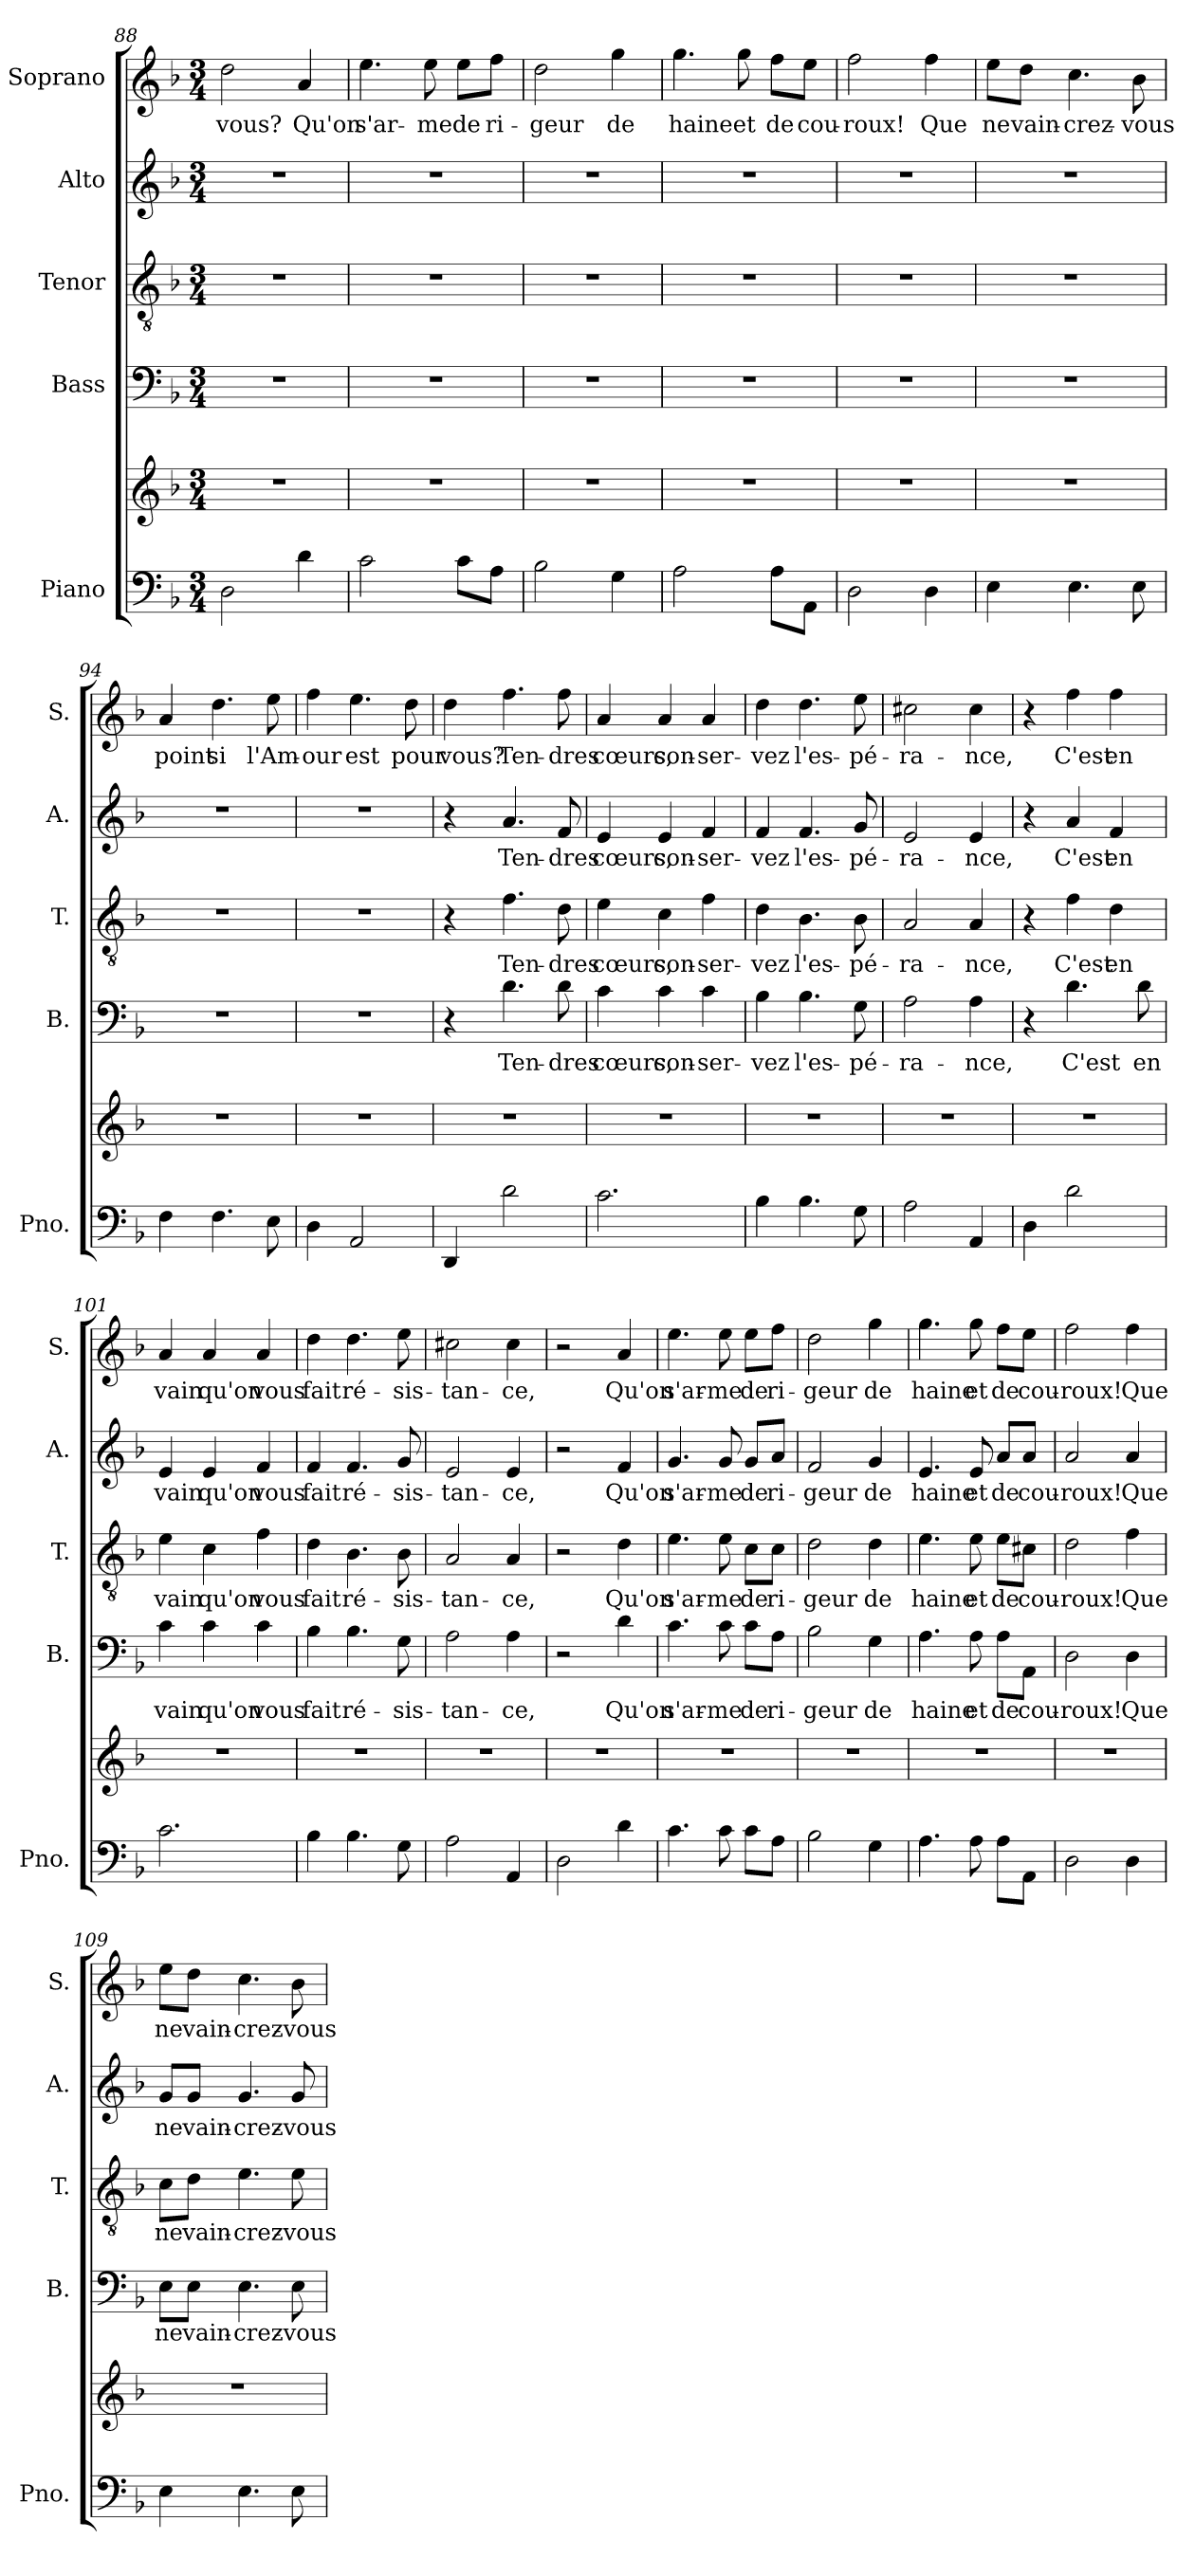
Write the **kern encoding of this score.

**kern	**kern	**kern	**text	**kern	**text	**kern	**text	**kern	**text
*part5	*part5	*part4	*part4	*part3	*part3	*part2	*part2	*part1	*part1
*staff6	*staff5	*staff4	*staff4	*staff3	*staff3	*staff2	*staff2	*staff1	*staff1
*I"Piano	*	*I"Bass	*	*I"Tenor	*	*I"Alto	*	*I"Soprano	*
*I'Pno.	*	*I'B.	*	*I'T.	*	*I'A.	*	*I'S.	*
*clefF4	*clefG2	*clefF4	*	*clefGv2	*	*clefG2	*	*clefG2	*
*k[b-]	*k[b-]	*k[b-]	*	*k[b-]	*	*k[b-]	*	*k[b-]	*
*M3/4	*M3/4	*M3/4	*	*M3/4	*	*M3/4	*	*M3/4	*
=88	=88	=88	=88	=88	=88	=88	=88	=88	=88
!	!	!	!	!	!	!	!	!	!LO:LY:b
2D\	2.r	2.r	.	2.r	.	2.r	.	2dd\	vous?
!	!	!	!	!	!	!	!	!	!LO:LY:b
4d\	.	.	.	.	.	.	.	4a/	Qu'on
=89	=89	=89	=89	=89	=89	=89	=89	=89	=89
!	!	!	!	!	!	!	!	!	!LO:LY:b
2c\	2.r	2.r	.	2.r	.	2.r	.	4.ee\	s'ar-
!	!	!	!	!	!	!	!	!	!LO:LY:b
.	.	.	.	.	.	.	.	8ee\	-me
!	!	!	!	!	!	!	!	!	!LO:LY:b
8c\L	.	.	.	.	.	.	.	8ee\L	de
!	!	!	!	!	!	!	!	!	!LO:LY:b
8A\J	.	.	.	.	.	.	.	8ff\J	ri-
=90	=90	=90	=90	=90	=90	=90	=90	=90	=90
!	!	!	!	!	!	!	!	!	!LO:LY:b
2B-\	2.r	2.r	.	2.r	.	2.r	.	2dd\	-geur
!	!	!	!	!	!	!	!	!	!LO:LY:b
4G\	.	.	.	.	.	.	.	4gg\	de
=91	=91	=91	=91	=91	=91	=91	=91	=91	=91
!	!	!	!	!	!	!	!	!	!LO:LY:b
2A\	2.r	2.r	.	2.r	.	2.r	.	4.gg\	haine
!	!	!	!	!	!	!	!	!	!LO:LY:b
.	.	.	.	.	.	.	.	8gg\	et
!	!	!	!	!	!	!	!	!	!LO:LY:b
8A\L	.	.	.	.	.	.	.	8ff\L	de
!	!	!	!	!	!	!	!	!	!LO:LY:b
8AA\J	.	.	.	.	.	.	.	8ee\J	cou-
=92	=92	=92	=92	=92	=92	=92	=92	=92	=92
!	!	!	!	!	!	!	!	!	!LO:LY:b
2D\	2.r	2.r	.	2.r	.	2.r	.	2ff\	-roux!
!	!	!	!	!	!	!	!	!	!LO:LY:b
4D\	.	.	.	.	.	.	.	4ff\	Que
!!LO:PB:g=z
=93	=93	=93	=93	=93	=93	=93	=93	=93	=93
!	!	!	!	!	!	!	!	!	!LO:LY:b
4E\	2.r	2.r	.	2.r	.	2.r	.	8ee\L	ne
!	!	!	!	!	!	!	!	!	!LO:LY:b
.	.	.	.	.	.	.	.	8dd\J	vain-
!	!	!	!	!	!	!	!	!	!LO:LY:b
4.E\	.	.	.	.	.	.	.	4.cc\	-crez-
!	!	!	!	!	!	!	!	!	!LO:LY:b
8E\	.	.	.	.	.	.	.	8b-\	-vous
=94	=94	=94	=94	=94	=94	=94	=94	=94	=94
!	!	!	!	!	!	!	!	!	!LO:LY:b
4F\	2.r	2.r	.	2.r	.	2.r	.	4a/	point
!	!	!	!	!	!	!	!	!	!LO:LY:b
4.F\	.	.	.	.	.	.	.	4.dd\	si
!	!	!	!	!	!	!	!	!	!LO:LY:b
8E\	.	.	.	.	.	.	.	8ee\	l'Am-
=95	=95	=95	=95	=95	=95	=95	=95	=95	=95
!	!	!	!	!	!	!	!	!	!LO:LY:b
4D\	2.r	2.r	.	2.r	.	2.r	.	4ff\	-our
!	!	!	!	!	!	!	!	!	!LO:LY:b
2AA/	.	.	.	.	.	.	.	4.ee\	est
!	!	!	!	!	!	!	!	!	!LO:LY:b
.	.	.	.	.	.	.	.	8dd\	pour
=96	=96	=96	=96	=96	=96	=96	=96	=96	=96
!	!	!	!	!	!	!	!	!	!LO:LY:b
4DD/	2.r	4r	.	4r	.	4r	.	4dd\	vous?
!	!	!	!LO:LY:b	!	!LO:LY:b	!	!LO:LY:b	!	!LO:LY:b
2d\	.	4.d\	Ten-	4.f\	Ten-	4.a/	Ten-	4.ff\	Ten-
!	!	!	!LO:LY:b	!	!LO:LY:b	!	!LO:LY:b	!	!LO:LY:b
.	.	8d\	-dres	8d\	-dres	8f/	-dres	8ff\	-dres
=97	=97	=97	=97	=97	=97	=97	=97	=97	=97
!	!	!	!LO:LY:b	!	!LO:LY:b	!	!LO:LY:b	!	!LO:LY:b
2.c\	2.r	4c\	cœurs,	4e\	cœurs,	4e/	cœurs,	4a/	cœurs,
!	!	!	!LO:LY:b	!	!LO:LY:b	!	!LO:LY:b	!	!LO:LY:b
.	.	4c\	con-	4c\	con-	4e/	con-	4a/	con-
!	!	!	!LO:LY:b	!	!LO:LY:b	!	!LO:LY:b	!	!LO:LY:b
.	.	4c\	-ser-	4f\	-ser-	4f/	-ser-	4a/	-ser-
=98	=98	=98	=98	=98	=98	=98	=98	=98	=98
!	!	!	!LO:LY:b	!	!LO:LY:b	!	!LO:LY:b	!	!LO:LY:b
4B-\	2.r	4B-\	-vez	4d\	-vez	4f/	-vez	4dd\	-vez
!	!	!	!LO:LY:b	!	!LO:LY:b	!	!LO:LY:b	!	!LO:LY:b
4.B-\	.	4.B-\	l'es-	4.B-\	l'es-	4.f/	l'es-	4.dd\	l'es-
!	!	!	!LO:LY:b	!	!LO:LY:b	!	!LO:LY:b	!	!LO:LY:b
8G\	.	8G\	-pé-	8B-\	-pé-	8g/	-pé-	8ee\	-pé-
!!LO:LB:g=z
=99	=99	=99	=99	=99	=99	=99	=99	=99	=99
!	!	!	!LO:LY:b	!	!LO:LY:b	!	!LO:LY:b	!	!LO:LY:b
2A\	2.r	2A\	-ra-	2A/	-ra-	2e/	-ra-	2cc#X\	-ra-
!	!	!	!LO:LY:b	!	!LO:LY:b	!	!LO:LY:b	!	!LO:LY:b
4AA/	.	4A\	-nce,	4A/	-nce,	4e/	-nce,	4cc#\	-nce,
=100	=100	=100	=100	=100	=100	=100	=100	=100	=100
4D\	2.r	4r	.	4r	.	4r	.	4r	.
!	!	!	!LO:LY:b	!	!LO:LY:b	!	!LO:LY:b	!	!LO:LY:b
2d\	.	4.d\	C'est	4f\	C'est	4a/	C'est	4ff\	C'est
!	!	!	!	!	!LO:LY:b	!	!LO:LY:b	!	!LO:LY:b
.	.	.	.	4d\	en	4f/	en	4ff\	en
!	!	!	!LO:LY:b	!	!	!	!	!	!
.	.	8d\	en	.	.	.	.	.	.
=101	=101	=101	=101	=101	=101	=101	=101	=101	=101
!	!	!	!LO:LY:b	!	!LO:LY:b	!	!LO:LY:b	!	!LO:LY:b
2.c\	2.r	4c\	vain	4e\	vain	4e/	vain	4a/	vain
!	!	!	!LO:LY:b	!	!LO:LY:b	!	!LO:LY:b	!	!LO:LY:b
.	.	4c\	qu'on	4c\	qu'on	4e/	qu'on	4a/	qu'on
!	!	!	!LO:LY:b	!	!LO:LY:b	!	!LO:LY:b	!	!LO:LY:b
.	.	4c\	vous	4f\	vous	4f/	vous	4a/	vous
=102	=102	=102	=102	=102	=102	=102	=102	=102	=102
!	!	!	!LO:LY:b	!	!LO:LY:b	!	!LO:LY:b	!	!LO:LY:b
4B-\	2.r	4B-\	fait	4d\	fait	4f/	fait	4dd\	fait
!	!	!	!LO:LY:b	!	!LO:LY:b	!	!LO:LY:b	!	!LO:LY:b
4.B-\	.	4.B-\	ré-	4.B-\	ré-	4.f/	ré-	4.dd\	ré-
!	!	!	!LO:LY:b	!	!LO:LY:b	!	!LO:LY:b	!	!LO:LY:b
8G\	.	8G\	-sis-	8B-\	-sis-	8g/	-sis-	8ee\	-sis-
=103	=103	=103	=103	=103	=103	=103	=103	=103	=103
!	!	!	!LO:LY:b	!	!LO:LY:b	!	!LO:LY:b	!	!LO:LY:b
2A\	2.r	2A\	-tan-	2A/	-tan-	2e/	-tan-	2cc#X\	-tan-
!	!	!	!LO:LY:b	!	!LO:LY:b	!	!LO:LY:b	!	!LO:LY:b
4AA/	.	4A\	-ce,	4A/	-ce,	4e/	-ce,	4cc#\	-ce,
=104	=104	=104	=104	=104	=104	=104	=104	=104	=104
2D\	2.r	2r	.	2r	.	2r	.	2r	.
!	!	!	!LO:LY:b	!	!LO:LY:b	!	!LO:LY:b	!	!LO:LY:b
4d\	.	4d\	Qu'on	4d\	Qu'on	4f/	Qu'on	4a/	Qu'on
=105	=105	=105	=105	=105	=105	=105	=105	=105	=105
!	!	!	!LO:LY:b	!	!LO:LY:b	!	!LO:LY:b	!	!LO:LY:b
4.c\	2.r	4.c\	s'ar-	4.e\	s'ar-	4.g/	s'ar-	4.ee\	s'ar-
!	!	!	!LO:LY:b	!	!LO:LY:b	!	!LO:LY:b	!	!LO:LY:b
8c\	.	8c\	-me	8e\	-me	8g/	-me	8ee\	-me
!	!	!	!LO:LY:b	!	!LO:LY:b	!	!LO:LY:b	!	!LO:LY:b
8c\L	.	8c\L	de	8c\L	de	8g/L	de	8ee\L	de
!	!	!	!LO:LY:b	!	!LO:LY:b	!	!LO:LY:b	!	!LO:LY:b
8A\J	.	8A\J	ri-	8c\J	ri-	8a/J	ri-	8ff\J	ri-
=106	=106	=106	=106	=106	=106	=106	=106	=106	=106
!	!	!	!LO:LY:b	!	!LO:LY:b	!	!LO:LY:b	!	!LO:LY:b
2B-\	2.r	2B-\	-geur	2d\	-geur	2f/	-geur	2dd\	-geur
!	!	!	!LO:LY:b	!	!LO:LY:b	!	!LO:LY:b	!	!LO:LY:b
4G\	.	4G\	de	4d\	de	4g/	de	4gg\	de
!!LO:PB:g=z
=107	=107	=107	=107	=107	=107	=107	=107	=107	=107
!	!	!	!LO:LY:b	!	!LO:LY:b	!	!LO:LY:b	!	!LO:LY:b
4.A\	2.r	4.A\	haine	4.e\	haine	4.e/	haine	4.gg\	haine
!	!	!	!LO:LY:b	!	!LO:LY:b	!	!LO:LY:b	!	!LO:LY:b
8A\	.	8A\	et	8e\	et	8e/	et	8gg\	et
!	!	!	!LO:LY:b	!	!LO:LY:b	!	!LO:LY:b	!	!LO:LY:b
8A\L	.	8A\L	de	8e\L	de	8a/L	de	8ff\L	de
!	!	!	!LO:LY:b	!	!LO:LY:b	!	!LO:LY:b	!	!LO:LY:b
8AA\J	.	8AA\J	cou-	8c#X\J	cou-	8a/J	cou-	8ee\J	cou-
=108	=108	=108	=108	=108	=108	=108	=108	=108	=108
!	!	!	!LO:LY:b	!	!LO:LY:b	!	!LO:LY:b	!	!LO:LY:b
2D\	2.r	2D\	-roux!	2d\	-roux!	2a/	-roux!	2ff\	-roux!
!	!	!	!LO:LY:b	!	!LO:LY:b	!	!LO:LY:b	!	!LO:LY:b
4D\	.	4D\	Que	4f\	Que	4a/	Que	4ff\	Que
=109	=109	=109	=109	=109	=109	=109	=109	=109	=109
!	!	!	!LO:LY:b	!	!LO:LY:b	!	!LO:LY:b	!	!LO:LY:b
4E\	2.r	8E\L	ne	8c\L	ne	8g/L	ne	8ee\L	ne
!	!	!	!LO:LY:b	!	!LO:LY:b	!	!LO:LY:b	!	!LO:LY:b
.	.	8E\J	vain-	8d\J	vain-	8g/J	vain-	8dd\J	vain-
!	!	!	!LO:LY:b	!	!LO:LY:b	!	!LO:LY:b	!	!LO:LY:b
4.E\	.	4.E\	-crez-	4.e\	-crez-	4.g/	-crez-	4.cc\	-crez-
!	!	!	!LO:LY:b	!	!LO:LY:b	!	!LO:LY:b	!	!LO:LY:b
8E\	.	8E\	-vous	8e\	-vous	8g/	-vous	8b-\	-vous
=	=	=	=	=	=	=	=	=	=
*-	*-	*-	*-	*-	*-	*-	*-	*-	*-
